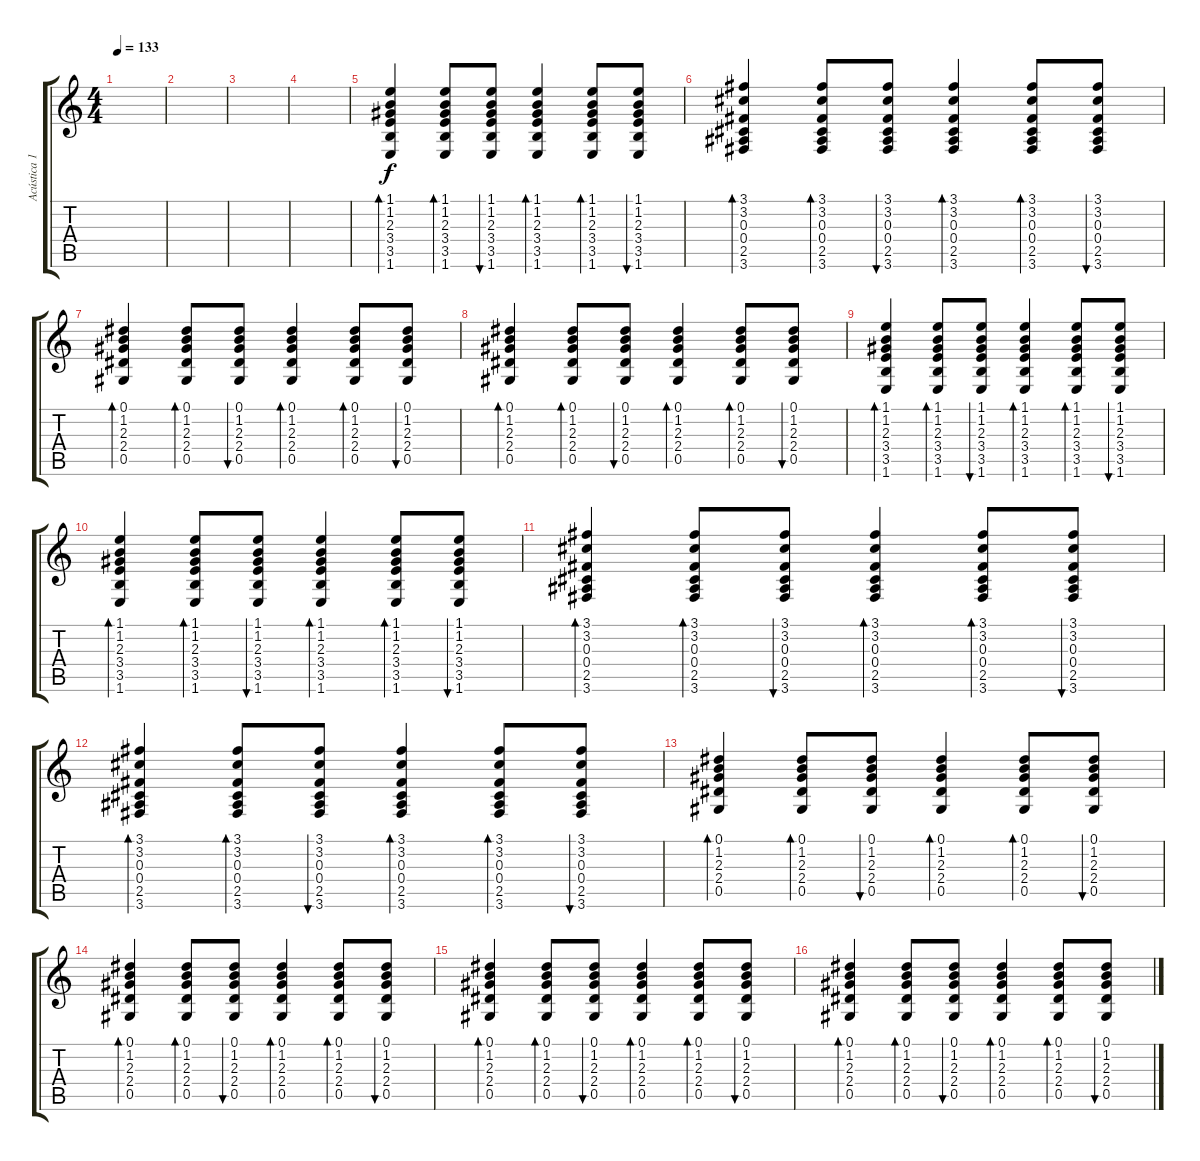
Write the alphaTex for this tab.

\track ("Acústica 1" "Acústica 1") {instrument acousticguitarsteel}
\staff {score tabs}
\tuning (Eb4 Bb3 Gb3 Db3 Ab2 Eb2) {hide}
\ts (4 4)
\tempo 133
\clef g2
\ks c
|
|
|
|
(1.1 1.2 2.3 3.4 3.5 1.6).4{bd 60} (1.1 1.2 2.3 3.4 3.5 1.6).8{bd 60} (1.1 1.2 2.3 3.4 3.5 1.6).8{bu 60} (1.1 1.2 2.3 3.4 3.5 1.6).4{bd 60} (1.1 1.2 2.3 3.4 3.5 1.6).8{bd 60} (1.1 1.2 2.3 3.4 3.5 1.6).8{bu 60} |
(3.1 3.2 0.3 0.4 2.5 3.6).4{bd 60} (3.1 3.2 0.3 0.4 2.5 3.6).8{bd 60} (3.1 3.2 0.3 0.4 2.5 3.6).8{bu 60} (3.1 3.2 0.3 0.4 2.5 3.6).4{bd 60} (3.1 3.2 0.3 0.4 2.5 3.6).8{bd 60} (3.1 3.2 0.3 0.4 2.5 3.6).8{bu 60} |
(0.1 1.2 2.3 2.4 0.5).4{bd 60} (0.1 1.2 2.3 2.4 0.5).8{bd 60} (0.1 1.2 2.3 2.4 0.5).8{bu 60} (0.1 1.2 2.3 2.4 0.5).4{bd 60} (0.1 1.2 2.3 2.4 0.5).8{bd 60} (0.1 1.2 2.3 2.4 0.5).8{bu 60} |
(0.1 1.2 2.3 2.4 0.5).4{bd 60} (0.1 1.2 2.3 2.4 0.5).8{bd 60} (0.1 1.2 2.3 2.4 0.5).8{bu 60} (0.1 1.2 2.3 2.4 0.5).4{bd 60} (0.1 1.2 2.3 2.4 0.5).8{bd 60} (0.1 1.2 2.3 2.4 0.5).8{bu 60} |
(1.1 1.2 2.3 3.4 3.5 1.6).4{bd 60} (1.1 1.2 2.3 3.4 3.5 1.6).8{bd 60} (1.1 1.2 2.3 3.4 3.5 1.6).8{bu 60} (1.1 1.2 2.3 3.4 3.5 1.6).4{bd 60} (1.1 1.2 2.3 3.4 3.5 1.6).8{bd 60} (1.1 1.2 2.3 3.4 3.5 1.6).8{bu 60} |
(1.1 1.2 2.3 3.4 3.5 1.6).4{bd 60} (1.1 1.2 2.3 3.4 3.5 1.6).8{bd 60} (1.1 1.2 2.3 3.4 3.5 1.6).8{bu 60} (1.1 1.2 2.3 3.4 3.5 1.6).4{bd 60} (1.1 1.2 2.3 3.4 3.5 1.6).8{bd 60} (1.1 1.2 2.3 3.4 3.5 1.6).8{bu 60} |
(3.1 3.2 0.3 0.4 2.5 3.6).4{bd 60} (3.1 3.2 0.3 0.4 2.5 3.6).8{bd 60} (3.1 3.2 0.3 0.4 2.5 3.6).8{bu 60} (3.1 3.2 0.3 0.4 2.5 3.6).4{bd 60} (3.1 3.2 0.3 0.4 2.5 3.6).8{bd 60} (3.1 3.2 0.3 0.4 2.5 3.6).8{bu 60} |
(3.1 3.2 0.3 0.4 2.5 3.6).4{bd 60} (3.1 3.2 0.3 0.4 2.5 3.6).8{bd 60} (3.1 3.2 0.3 0.4 2.5 3.6).8{bu 60} (3.1 3.2 0.3 0.4 2.5 3.6).4{bd 60} (3.1 3.2 0.3 0.4 2.5 3.6).8{bd 60} (3.1 3.2 0.3 0.4 2.5 3.6).8{bu 60} |
(0.1 1.2 2.3 2.4 0.5).4{bd 60} (0.1 1.2 2.3 2.4 0.5).8{bd 60} (0.1 1.2 2.3 2.4 0.5).8{bu 60} (0.1 1.2 2.3 2.4 0.5).4{bd 60} (0.1 1.2 2.3 2.4 0.5).8{bd 60} (0.1 1.2 2.3 2.4 0.5).8{bu 60} |
(0.1 1.2 2.3 2.4 0.5).4{bd 60} (0.1 1.2 2.3 2.4 0.5).8{bd 60} (0.1 1.2 2.3 2.4 0.5).8{bu 60} (0.1 1.2 2.3 2.4 0.5).4{bd 60} (0.1 1.2 2.3 2.4 0.5).8{bd 60} (0.1 1.2 2.3 2.4 0.5).8{bu 60} |
(0.1 1.2 2.3 2.4 0.5).4{bd 60} (0.1 1.2 2.3 2.4 0.5).8{bd 60} (0.1 1.2 2.3 2.4 0.5).8{bu 60} (0.1 1.2 2.3 2.4 0.5).4{bd 60} (0.1 1.2 2.3 2.4 0.5).8{bd 60} (0.1 1.2 2.3 2.4 0.5).8{bu 60} |
(0.1 1.2 2.3 2.4 0.5).4{bd 60} (0.1 1.2 2.3 2.4 0.5).8{bd 60} (0.1 1.2 2.3 2.4 0.5).8{bu 60} (0.1 1.2 2.3 2.4 0.5).4{bd 60} (0.1 1.2 2.3 2.4 0.5).8{bd 60} (0.1 1.2 2.3 2.4 0.5).8{bu 60}
